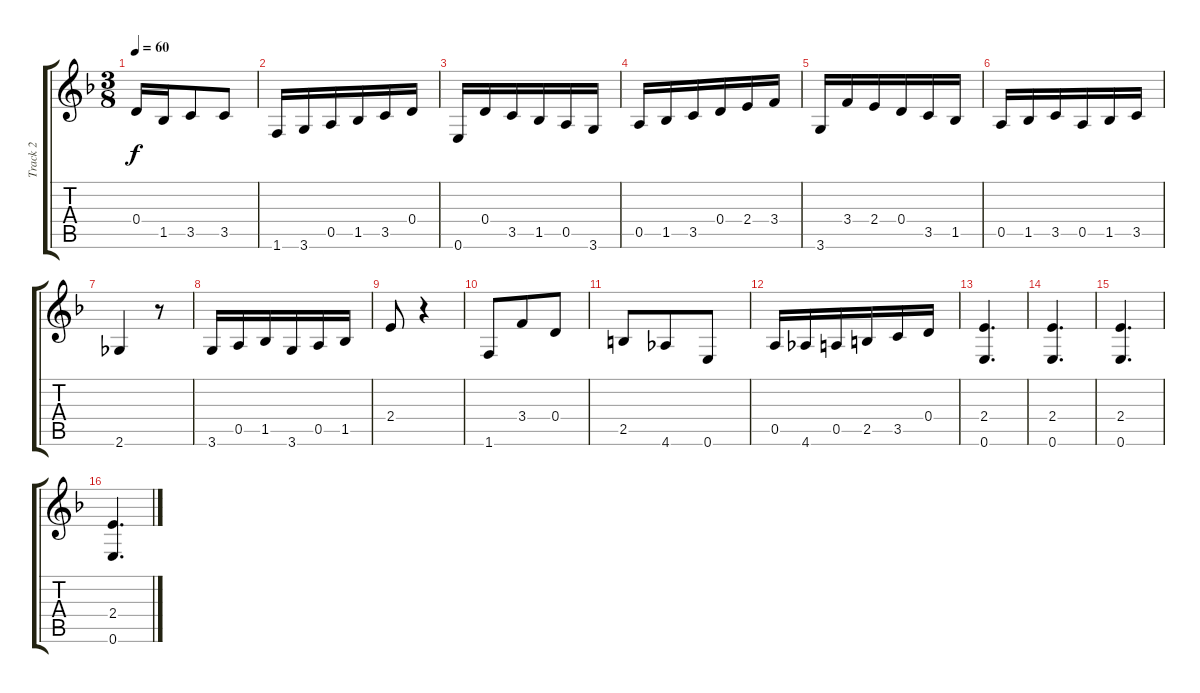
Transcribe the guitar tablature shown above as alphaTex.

\track ("Track 2" "Track 2") {instrument acousticguitarnylon}
\staff {score tabs}
\tuning (E4 B3 G3 D3 A2 E2) {hide}
\ts (3 8)
\tempo 60
\clef g2
\ks dminor
0.4.16{dy f} 1.5.16 3.5.8 3.5.8 |
1.6.16 3.6.16{beam merge} 0.5.16 1.5.16{beam merge} 3.5.16 0.4.16 |
0.6.16 0.4.16{beam merge} 3.5.16 1.5.16{beam merge} 0.5.16 3.6.16 |
0.5.16 1.5.16{beam merge} 3.5.16 0.4.16{beam merge} 2.4.16 3.4.16 |
3.6.16 3.4.16{beam merge} 2.4.16 0.4.16{beam merge} 3.5.16 1.5.16 |
0.5.16 1.5.16{beam merge} 3.5.16 0.5.16{beam merge} 1.5.16 3.5.16 |
2.6.4 r.8 |
3.6.16 0.5.16{beam merge} 1.5.16 3.6.16{beam merge} 0.5.16 1.5.16 |
2.4.8 r.4 |
1.6.8 3.4.8 0.4.8 |
2.5.8 4.6.8 0.6.8 |
0.5.16 4.6.16{beam merge} 0.5.16 2.5.16{beam merge} 3.5.16 0.4.16 |
(2.4 0.6).4{d} |
(2.4 0.6).4{d} |
(2.4 0.6).4{d} |
(2.4 0.6).4{d}
